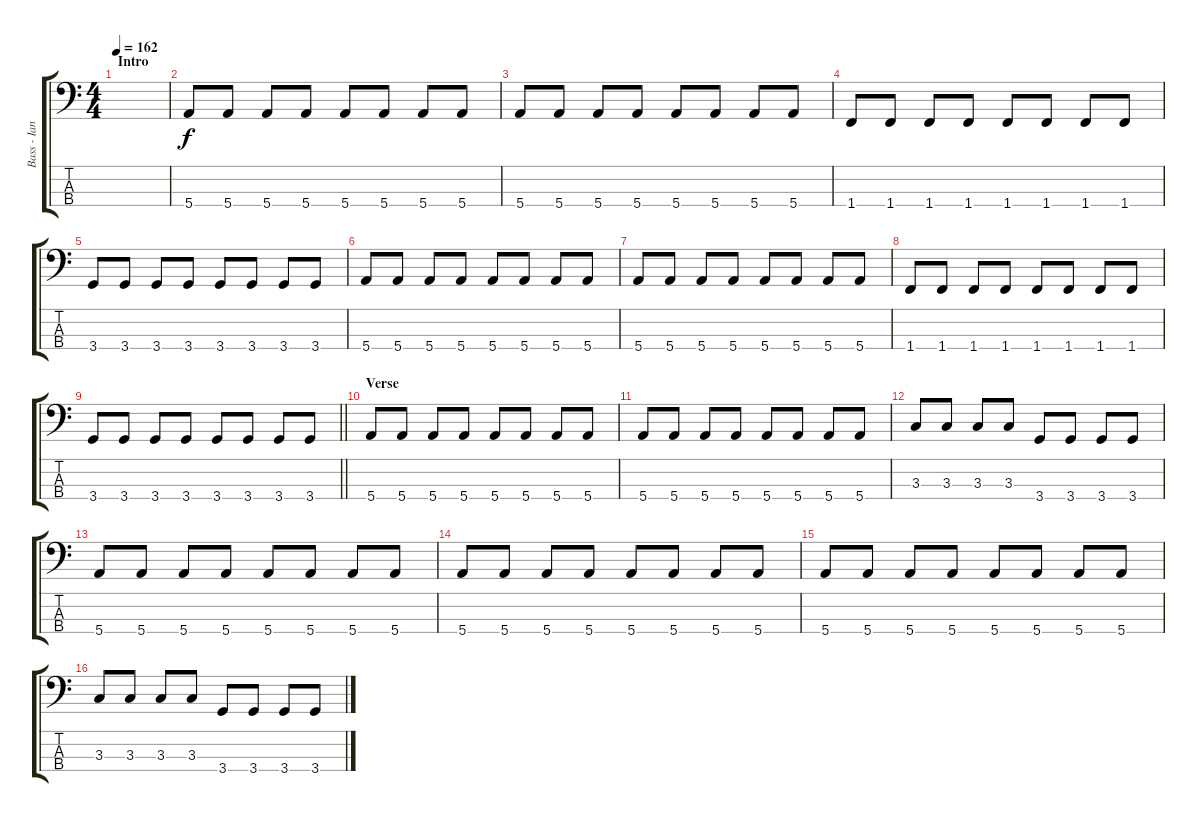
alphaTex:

\track ("Bass - Ian Hill" "Bass - Ian") {instrument electricbasspick}
\staff {score tabs}
\tuning (G2 D2 A1 E1) {hide}
\ts (4 4)
\section ("" "Intro")
\tempo 162
\clef f4
\ks c
|
5.4.8 5.4.8 5.4.8 5.4.8 5.4.8 5.4.8 5.4.8 5.4.8 |
5.4.8 5.4.8 5.4.8 5.4.8 5.4.8 5.4.8 5.4.8 5.4.8 |
1.4.8 1.4.8 1.4.8 1.4.8 1.4.8 1.4.8 1.4.8 1.4.8 |
3.4.8 3.4.8 3.4.8 3.4.8 3.4.8 3.4.8 3.4.8 3.4.8 |
5.4.8 5.4.8 5.4.8 5.4.8 5.4.8 5.4.8 5.4.8 5.4.8 |
5.4.8 5.4.8 5.4.8 5.4.8 5.4.8 5.4.8 5.4.8 5.4.8 |
1.4.8 1.4.8 1.4.8 1.4.8 1.4.8 1.4.8 1.4.8 1.4.8 |
\barLineRight lightlight
3.4.8 3.4.8 3.4.8 3.4.8 3.4.8 3.4.8 3.4.8 3.4.8 |
\section ("" "Verse")
5.4.8 5.4.8 5.4.8 5.4.8 5.4.8 5.4.8 5.4.8 5.4.8 |
5.4.8 5.4.8 5.4.8 5.4.8 5.4.8 5.4.8 5.4.8 5.4.8 |
3.3.8 3.3.8 3.3.8 3.3.8 3.4.8 3.4.8 3.4.8 3.4.8 |
5.4.8 5.4.8 5.4.8 5.4.8 5.4.8 5.4.8 5.4.8 5.4.8 |
5.4.8 5.4.8 5.4.8 5.4.8 5.4.8 5.4.8 5.4.8 5.4.8 |
5.4.8 5.4.8 5.4.8 5.4.8 5.4.8 5.4.8 5.4.8 5.4.8 |
3.3.8 3.3.8 3.3.8 3.3.8 3.4.8 3.4.8 3.4.8 3.4.8
